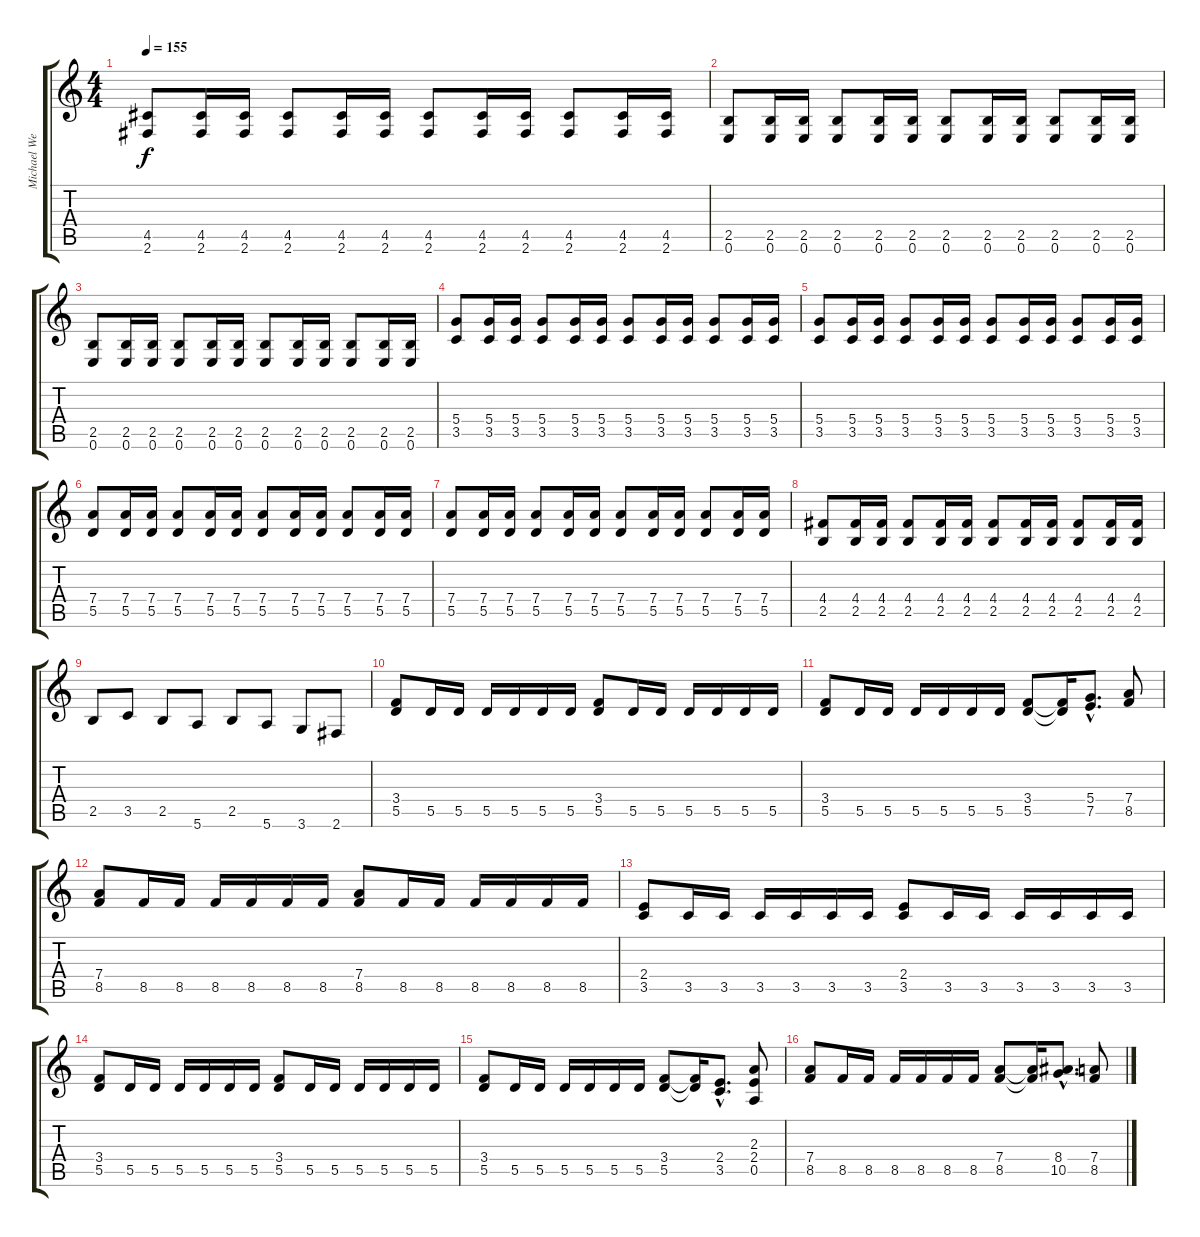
\track ("Michael Weikath" "Michael We") {instrument distortionguitar}
\staff {score tabs}
\tuning (E4 B3 G3 D3 A2 E2) {hide}
\ts (4 4)
\tempo 155
\clef g2
\ks c
(4.5 2.6).8{dy f} (4.5 2.6).16 (4.5 2.6).16 (4.5 2.6).8 (4.5 2.6).16 (4.5 2.6).16 (4.5 2.6).8 (4.5 2.6).16 (4.5 2.6).16 (4.5 2.6).8 (4.5 2.6).16 (4.5 2.6).16 |
(2.5 0.6).8 (2.5 0.6).16 (2.5 0.6).16 (2.5 0.6).8 (2.5 0.6).16 (2.5 0.6).16 (2.5 0.6).8 (2.5 0.6).16 (2.5 0.6).16 (2.5 0.6).8 (2.5 0.6).16 (2.5 0.6).16 |
(2.5 0.6).8 (2.5 0.6).16 (2.5 0.6).16 (2.5 0.6).8 (2.5 0.6).16 (2.5 0.6).16 (2.5 0.6).8 (2.5 0.6).16 (2.5 0.6).16 (2.5 0.6).8 (2.5 0.6).16 (2.5 0.6).16 |
(5.4 3.5).8 (5.4 3.5).16 (5.4 3.5).16 (5.4 3.5).8 (5.4 3.5).16 (5.4 3.5).16 (5.4 3.5).8 (5.4 3.5).16 (5.4 3.5).16 (5.4 3.5).8 (5.4 3.5).16 (5.4 3.5).16 |
(5.4 3.5).8 (5.4 3.5).16 (5.4 3.5).16 (5.4 3.5).8 (5.4 3.5).16 (5.4 3.5).16 (5.4 3.5).8 (5.4 3.5).16 (5.4 3.5).16 (5.4 3.5).8 (5.4 3.5).16 (5.4 3.5).16 |
(7.4 5.5).8 (7.4 5.5).16 (7.4 5.5).16 (7.4 5.5).8 (7.4 5.5).16 (7.4 5.5).16 (7.4 5.5).8 (7.4 5.5).16 (7.4 5.5).16 (7.4 5.5).8 (7.4 5.5).16 (7.4 5.5).16 |
(7.4 5.5).8 (7.4 5.5).16 (7.4 5.5).16 (7.4 5.5).8 (7.4 5.5).16 (7.4 5.5).16 (7.4 5.5).8 (7.4 5.5).16 (7.4 5.5).16 (7.4 5.5).8 (7.4 5.5).16 (7.4 5.5).16 |
(4.4 2.5).8 (4.4 2.5).16 (4.4 2.5).16 (4.4 2.5).8 (4.4 2.5).16 (4.4 2.5).16 (4.4 2.5).8 (4.4 2.5).16 (4.4 2.5).16 (4.4 2.5).8 (4.4 2.5).16 (4.4 2.5).16 |
2.5.8 3.5.8 2.5.8 5.6.8 2.5.8 5.6.8 3.6.8 2.6.8 |
(3.4 5.5).8 5.5.16 5.5.16 5.5.16 5.5.16 5.5.16 5.5.16 (3.4 5.5).8 5.5.16 5.5.16 5.5.16 5.5.16 5.5.16 5.5.16 |
(3.4 5.5).8 5.5.16 5.5.16 5.5.16 5.5.16 5.5.16 5.5.16 (3.4 5.5).8 (3.4{t} 5.5{t}).16 (5.4{hac} 7.5{hac}).8{d} (7.4 8.5).8 |
(7.4 8.5).8 8.5.16 8.5.16 8.5.16 8.5.16 8.5.16 8.5.16 (7.4 8.5).8 8.5.16 8.5.16 8.5.16 8.5.16 8.5.16 8.5.16 |
(2.4 3.5).8 3.5.16 3.5.16 3.5.16 3.5.16 3.5.16 3.5.16 (2.4 3.5).8 3.5.16 3.5.16 3.5.16 3.5.16 3.5.16 3.5.16 |
(3.4 5.5).8 5.5.16 5.5.16 5.5.16 5.5.16 5.5.16 5.5.16 (3.4 5.5).8 5.5.16 5.5.16 5.5.16 5.5.16 5.5.16 5.5.16 |
(3.4 5.5).8 5.5.16 5.5.16 5.5.16 5.5.16 5.5.16 5.5.16 (3.4 5.5).8 (3.4{t} 5.5{t}).16 (2.4{hac} 3.5{hac}).8{d} (2.3 2.4 0.5).8 |
(7.4 8.5).8 8.5.16 8.5.16 8.5.16 8.5.16 8.5.16 8.5.16 (7.4 8.5).8 (7.4{t} 8.5{t}).16 (8.4{hac} 10.5{hac}).8{d} (7.4 8.5).8
